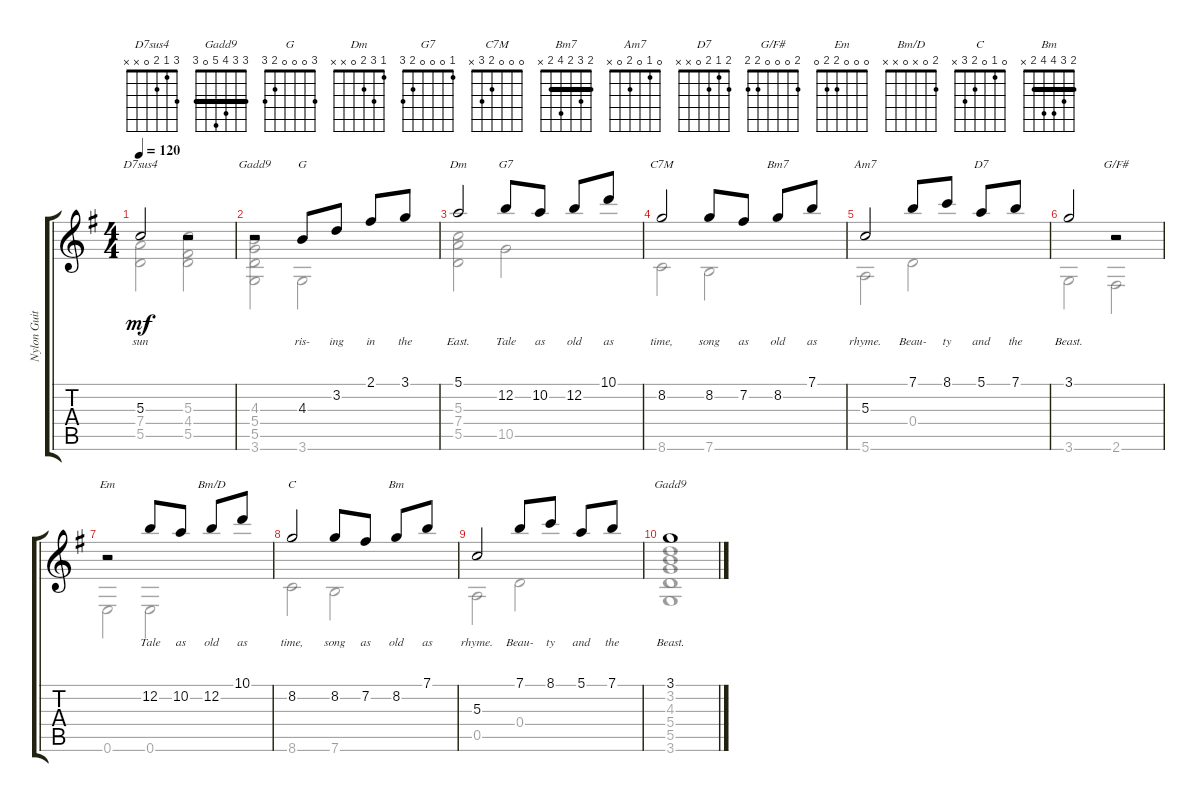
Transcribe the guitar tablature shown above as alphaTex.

\track ("Nylon Guitar" "Nylon Guit") {instrument acousticguitarnylon}
\staff {score tabs}
\tuning (E4 B3 G3 D3 A2 E2) {hide}
\chord ("D7sus4" 3 1 2 0 x x)
\chord ("Gadd9" 5 3 4 5 x x)
\chord ("G" 3 0 0 0 2 3)
\chord ("Dm" 1 3 2 0 x x)
\chord ("G7" 1 0 0 0 2 3)
\chord ("C7M" 0 0 0 2 3 x)
\chord ("Bm7" 2 3 2 4 2 x) {barre 2}
\chord ("Am7" 0 1 0 2 0 x)
\chord ("D7" 2 1 2 0 x x)
\chord ("G/F#" 2 0 0 0 2 2)
\chord ("Em" 0 0 0 2 2 0)
\chord ("Bm/D" 2 0 x 0 x x)
\chord ("C" 0 1 0 2 3 x)
\chord ("Bm" 2 3 4 4 2 x) {barre 2}
\chord ("Gadd9" 3 3 4 5 0 3) {barre 3}
\voice
\ts (4 4)
\tempo 120
\clef g2
\ks g
5.3.2{ch "D7sus4" lyrics (0 "sun") lyrics (1 "") lyrics (2 "") lyrics (3 "") lyrics (4 "") dy mf} r.2 |
r.2{ch "Gadd9"} 4.3.8{ch "G" lyrics (0 "ris-") lyrics (1 "") lyrics (2 "") lyrics (3 "") lyrics (4 "")} 3.2.8{lyrics (0 "ing") lyrics (1 "") lyrics (2 "") lyrics (3 "") lyrics (4 "")} 2.1.8{lyrics (0 "in") lyrics (1 "") lyrics (2 "") lyrics (3 "") lyrics (4 "")} 3.1.8{lyrics (0 "the") lyrics (1 "") lyrics (2 "") lyrics (3 "") lyrics (4 "")} |
5.1.2{ch "Dm" lyrics (0 "East.") lyrics (1 "") lyrics (2 "") lyrics (3 "") lyrics (4 "")} 12.2.8{ch "G7" lyrics (0 "Tale") lyrics (1 "") lyrics (2 "") lyrics (3 "") lyrics (4 "")} 10.2.8{lyrics (0 "as") lyrics (1 "") lyrics (2 "") lyrics (3 "") lyrics (4 "")} 12.2.8{lyrics (0 "old") lyrics (1 "") lyrics (2 "") lyrics (3 "") lyrics (4 "")} 10.1.8{lyrics (0 "as") lyrics (1 "") lyrics (2 "") lyrics (3 "") lyrics (4 "")} |
8.2.2{ch "C7M" lyrics (0 "time,") lyrics (1 "") lyrics (2 "") lyrics (3 "") lyrics (4 "")} 8.2.8{lyrics (0 "song") lyrics (1 "") lyrics (2 "") lyrics (3 "") lyrics (4 "")} 7.2.8{lyrics (0 "as") lyrics (1 "") lyrics (2 "") lyrics (3 "") lyrics (4 "")} 8.2.8{ch "Bm7" lyrics (0 "old") lyrics (1 "") lyrics (2 "") lyrics (3 "") lyrics (4 "")} 7.1.8{lyrics (0 "as") lyrics (1 "") lyrics (2 "") lyrics (3 "") lyrics (4 "")} |
5.3.2{ch "Am7" lyrics (0 "rhyme.") lyrics (1 "") lyrics (2 "") lyrics (3 "") lyrics (4 "")} 7.1.8{lyrics (0 "Beau-") lyrics (1 "") lyrics (2 "") lyrics (3 "") lyrics (4 "")} 8.1.8{lyrics (0 "ty") lyrics (1 "") lyrics (2 "") lyrics (3 "") lyrics (4 "")} 5.1.8{ch "D7" lyrics (0 "and") lyrics (1 "") lyrics (2 "") lyrics (3 "") lyrics (4 "")} 7.1.8{lyrics (0 "the") lyrics (1 "") lyrics (2 "") lyrics (3 "") lyrics (4 "")} |
3.1.2{lyrics (0 "Beast.") lyrics (1 "") lyrics (2 "") lyrics (3 "") lyrics (4 "")} r.2{ch "G/F#"} |
r.2{ch "Em"} 12.2.8{lyrics (0 "Tale") lyrics (1 "") lyrics (2 "") lyrics (3 "") lyrics (4 "")} 10.2.8{lyrics (0 "as") lyrics (1 "") lyrics (2 "") lyrics (3 "") lyrics (4 "")} 12.2.8{ch "Bm/D" lyrics (0 "old") lyrics (1 "") lyrics (2 "") lyrics (3 "") lyrics (4 "")} 10.1.8{lyrics (0 "as") lyrics (1 "") lyrics (2 "") lyrics (3 "") lyrics (4 "")} |
8.2.2{ch "C" lyrics (0 "time,") lyrics (1 "") lyrics (2 "") lyrics (3 "") lyrics (4 "")} 8.2.8{lyrics (0 "song") lyrics (1 "") lyrics (2 "") lyrics (3 "") lyrics (4 "")} 7.2.8{lyrics (0 "as") lyrics (1 "") lyrics (2 "") lyrics (3 "") lyrics (4 "")} 8.2.8{ch "Bm" lyrics (0 "old") lyrics (1 "") lyrics (2 "") lyrics (3 "") lyrics (4 "")} 7.1.8{lyrics (0 "as") lyrics (1 "") lyrics (2 "") lyrics (3 "") lyrics (4 "")} |
5.3.2{lyrics (0 "rhyme.") lyrics (1 "") lyrics (2 "") lyrics (3 "") lyrics (4 "")} 7.1.8{lyrics (0 "Beau-") lyrics (1 "") lyrics (2 "") lyrics (3 "") lyrics (4 "")} 8.1.8{lyrics (0 "ty") lyrics (1 "") lyrics (2 "") lyrics (3 "") lyrics (4 "")} 5.1.8{lyrics (0 "and") lyrics (1 "") lyrics (2 "") lyrics (3 "") lyrics (4 "")} 7.1.8{lyrics (0 "the") lyrics (1 "") lyrics (2 "") lyrics (3 "") lyrics (4 "")} |
3.1.1{ch "Gadd9" lyrics (0 "Beast.") lyrics (1 "") lyrics (2 "") lyrics (3 "") lyrics (4 "")}
\voice
\clef g2
\ottava regular
\simile none
\ks g
(7.4 5.5).2{dy mf} (5.3 4.4 5.5).2 |
(4.3 5.4 5.5 3.6).2 3.6.2 |
(5.3 7.4 5.5).2 10.5.2 |
8.6.2 7.6.2 |
5.6.2 0.4.2 |
3.6.2 2.6.2 |
0.6.2 0.6.2 |
8.6.2 7.6.2 |
0.5.2 0.4.2 |
(3.2 4.3 5.4 5.5 3.6).1
